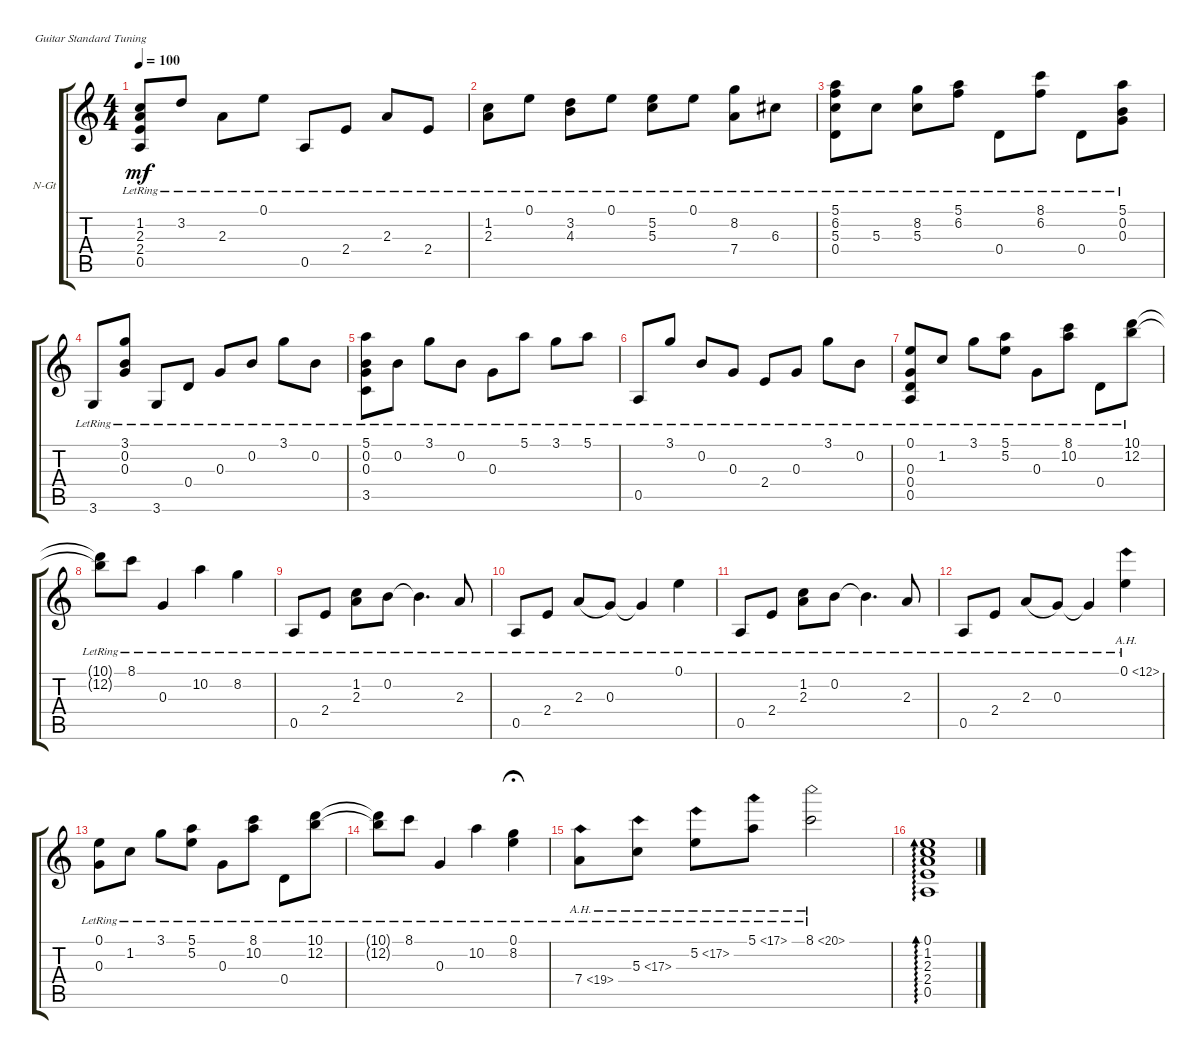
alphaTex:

\defaultSystemsLayout 4
\bracketExtendMode groupsimilarinstruments
\firstSystemTrackNameOrientation horizontal
\otherSystemsTrackNameOrientation horizontal
\track ("Nylon Guitar" "N-Gt") {instrument acousticguitarnylon}
\staff {score tabs}
\tuning (E4 B3 G3 D3 A2 E2)
\ts (4 4)
\tempo 100
\clef g2
\scale
0.238806
\ks c
(1.2{lr} 2.3{lr} 2.4{lr} 0.5{lr}).8{dy mf} 3.2{lr}.8 2.3{lr}.8 0.1{lr}.8 0.5{lr}.8 2.4{lr}.8 2.3{lr}.8 2.4{lr}.8 |
\scale
0.283582 (1.2{lr} 2.3{lr}).8 0.1{lr}.8 (3.2{lr} 4.3{lr}).8 0.1{lr}.8 (5.2{lr} 5.3{lr}).8 0.1{lr}.8 (8.2{lr} 7.4{lr}).8 6.3{lr}.8 |
\scale
0.238806 (5.1{lr} 6.2{lr} 5.3{lr} 0.4{lr}).8 5.3{lr}.8 (5.3{lr} 8.2{lr}).8 (5.1{lr} 6.2{lr}).8 0.4{lr}.8 (6.2{lr} 8.1{lr}).8 0.4{lr}.8 (0.3{lr} 0.2{lr} 5.1{lr}).8 |
\scale
0.238806 3.6{lr}.8 (0.3{lr} 0.2{lr} 3.1{lr}).8 3.6{lr}.8 0.4{lr}.8 0.3{lr}.8 0.2{lr}.8 3.1{lr}.8 0.2{lr}.8 |
\scale
0.262295 (5.1{lr} 0.2{lr} 0.3{lr} 3.5{lr}).8 0.2{lr}.8 3.1{lr}.8 0.2{lr}.8 0.3{lr}.8 5.1{lr}.8 3.1{lr}.8 5.1{lr}.8 |
\scale
0.262295 0.5{lr}.8 3.1{lr}.8 0.2{lr}.8 0.3{lr}.8 2.4{lr}.8 0.3{lr}.8 3.1{lr}.8 0.2{lr}.8 |
\scale
0.262295 (0.1{lr} 0.3{lr} 0.4{lr} 0.5{lr}).8 1.2{lr}.8 3.1{lr}.8 (5.1{lr} 5.2{lr}).8 0.3{lr}.8 (8.1{lr} 10.2{lr}).8 0.4{lr}.8 (12.2{lr} 10.1{lr}).8 |
\scale
0.213115 (12.2{lr t} 10.1{lr t}).8 8.1{lr}.8 0.3{lr}.4 10.2{lr}.4 8.2{lr}.4 |
\scale
0.249104 0.5{lr}.8 2.4{lr}.8 (2.3{lr} 1.2{lr}).8 0.2{lr}.8 0.2{lr t}.4{d} 2.3{lr}.8 |
\scale
0.250896 0.5{lr}.8 2.4{lr}.8 2.3{lr}.8{legatoorigin} 0.3{lr}.8 0.3{lr t}.4 0.1{lr}.4 |
\scale
0.249104 0.5{lr}.8 2.4{lr}.8 (2.3{lr} 1.2{lr}).8 0.2{lr}.8 0.2{lr t}.4{d} 2.3{lr}.8 |
0.5{lr}.8 2.4{lr}.8 2.3{lr}.8{legatoorigin} 0.3{lr}.8 0.3{lr t}.4 0.1{ah 12 lr}.4 |
(0.1{lr} 0.3{lr}).8 1.2{lr}.8 3.1{lr}.8 (5.1{lr} 5.2{lr}).8 0.3{lr}.8 (8.1{lr} 10.2{lr}).8 0.4{lr}.8 (12.2{lr} 10.1{lr}).8 |
(10.1{lr t} 12.2{lr t}).8 8.1{lr}.8 0.3{lr}.4 10.2{lr}.4 (0.1{lr} 8.2{lr}).4{fermata (medium 0.5)} |
7.4{ah 12 lr}.8 5.3{ah 12 lr}.8 5.2{ah 12 lr}.8 5.1{ah 12 lr}.8 8.1{ah 12 lr}.2 |
(0.1 1.2 2.3 2.4 0.5).1{ad 0}
